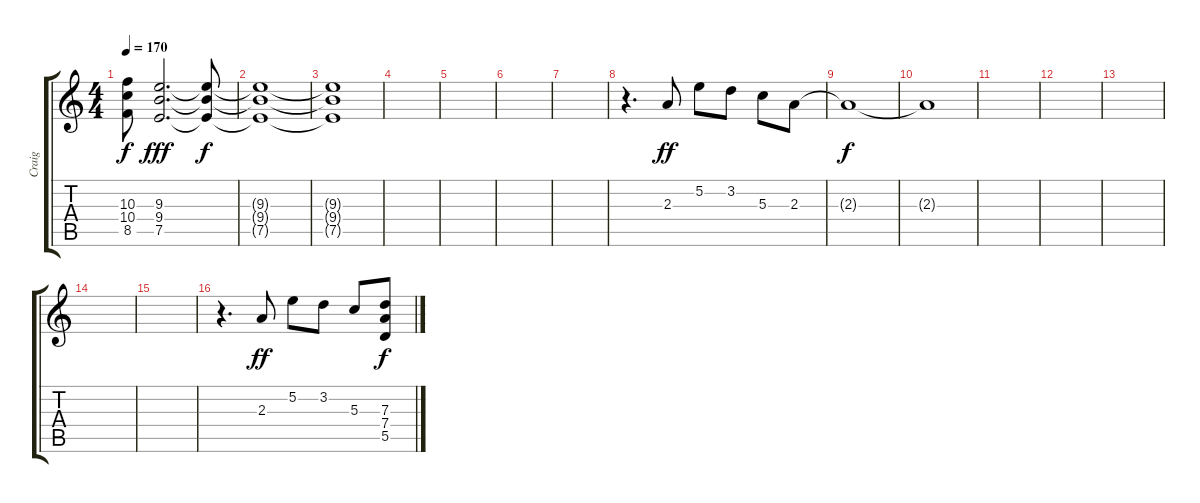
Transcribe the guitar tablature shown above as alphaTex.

\track ("Craig" "Craig") {instrument distortionguitar}
\staff {score tabs}
\tuning (E4 B3 G3 D3 A2 E2) {hide}
\ts (4 4)
\tempo 170
\clef g2
\ks c
(10.3{t} 10.4{t} 8.5{t}).8{dy f} (9.3 9.4 7.5).2{d dy fff} (9.3{t} 9.4{t} 7.5{t}).8{dy f} |
(9.3{t} 9.4{t} 7.5{t}).1 |
(9.3{t} 9.4{t} 7.5{t}).1 |
|
|
|
|
r.4{d volume 11} 2.3.8{dy ff} 5.2.8 3.2.8 5.3.8 2.3.8{volume 0} |
2.3{t}.1{dy f} |
2.3{t}.1 |
|
|
|
|
|
r.4{d volume 11} 2.3.8{dy ff} 5.2.8 3.2.8 5.3.8 (7.3 7.4 5.5).8{dy f volume 10}
